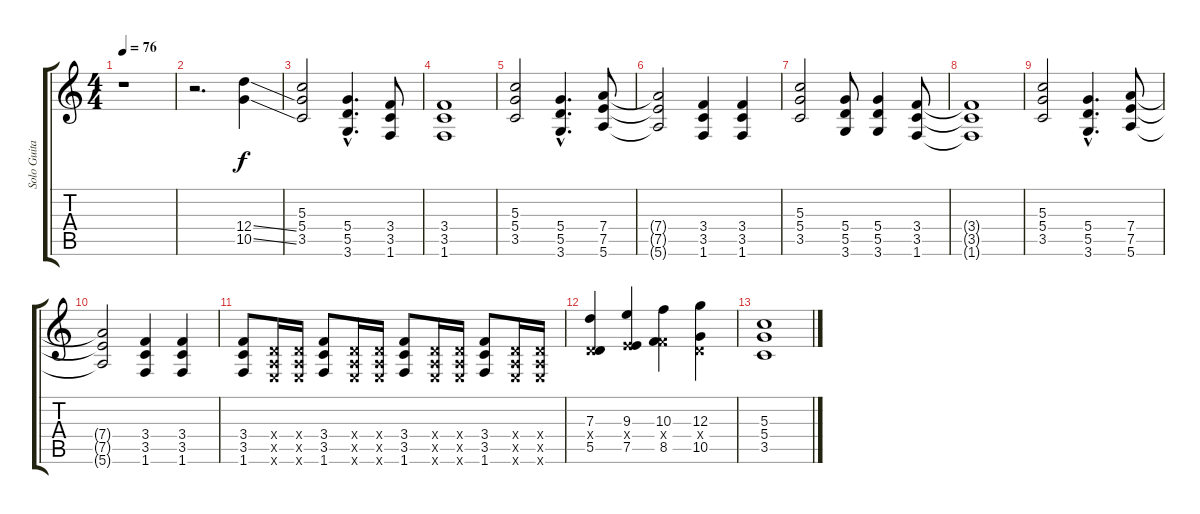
\track ("Solo Guitar" "Solo Guita") {instrument overdrivenguitar}
\staff {score tabs}
\tuning (E4 B3 G3 D3 A2 E2) {hide}
\ts (4 4)
\tempo 76
\clef g2
\ks c
r.1{dy f} |
r.2{d} (12.4{ss} 10.5{ss}).4 |
(5.3 5.4 3.5).2 (5.4{hac} 5.5{hac} 3.6{hac}).4{d} (3.4 3.5 1.6).8 |
(3.4 3.5 1.6).1 |
(5.3 5.4 3.5).2 (5.4{hac} 5.5{hac} 3.6{hac}).4{d} (7.4 7.5 5.6).8 |
(7.4{t} 7.5{t} 5.6{t}).2 (3.4 3.5 1.6).4 (3.4 3.5 1.6).4 |
(5.3 5.4 3.5).2 (5.4 5.5 3.6).8 (5.4 5.5 3.6).4 (3.4 3.5 1.6).8 |
(3.4{t} 3.5{t} 1.6{t}).1 |
(5.3 5.4 3.5).2 (5.4{hac} 5.5{hac} 3.6{hac}).4{d} (7.4 7.5 5.6).8 |
(7.4{t} 7.5{t} 5.6{t}).2 (3.4 3.5 1.6).4 (3.4 3.5 1.6).4 |
(3.4 3.5 1.6).8 (0.4{x} 0.5{x} 0.6{x}).16 (0.4{x} 0.5{x} 0.6{x}).16 (3.4 3.5 1.6).8 (0.4{x} 0.5{x} 0.6{x}).16 (0.4{x} 0.5{x} 0.6{x}).16 (3.4 3.5 1.6).8 (0.4{x} 0.5{x} 0.6{x}).16 (0.4{x} 0.5{x} 0.6{x}).16 (3.4 3.5 1.6).8 (0.4{x} 0.5{x} 0.6{x}).16 (0.4{x} 0.5{x} 0.6{x}).16 |
(7.3 0.4{x} 5.5).4 (9.3 2.4{x} 7.5).4 (10.3 3.4{x} 8.5).4 (12.3 0.4{x} 10.5).4 |
(5.3 5.4 3.5).1
